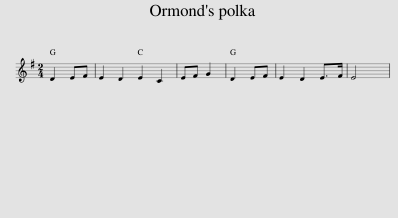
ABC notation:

X:1
L:1/8
M:2/4
I:linebreak $
K:G
V:1 treble
V:1
 D2 EF | E2 D2 E2 C2 | EF G2 | D2 EF | E2 D2 E>F | %5
 E4 | %6
